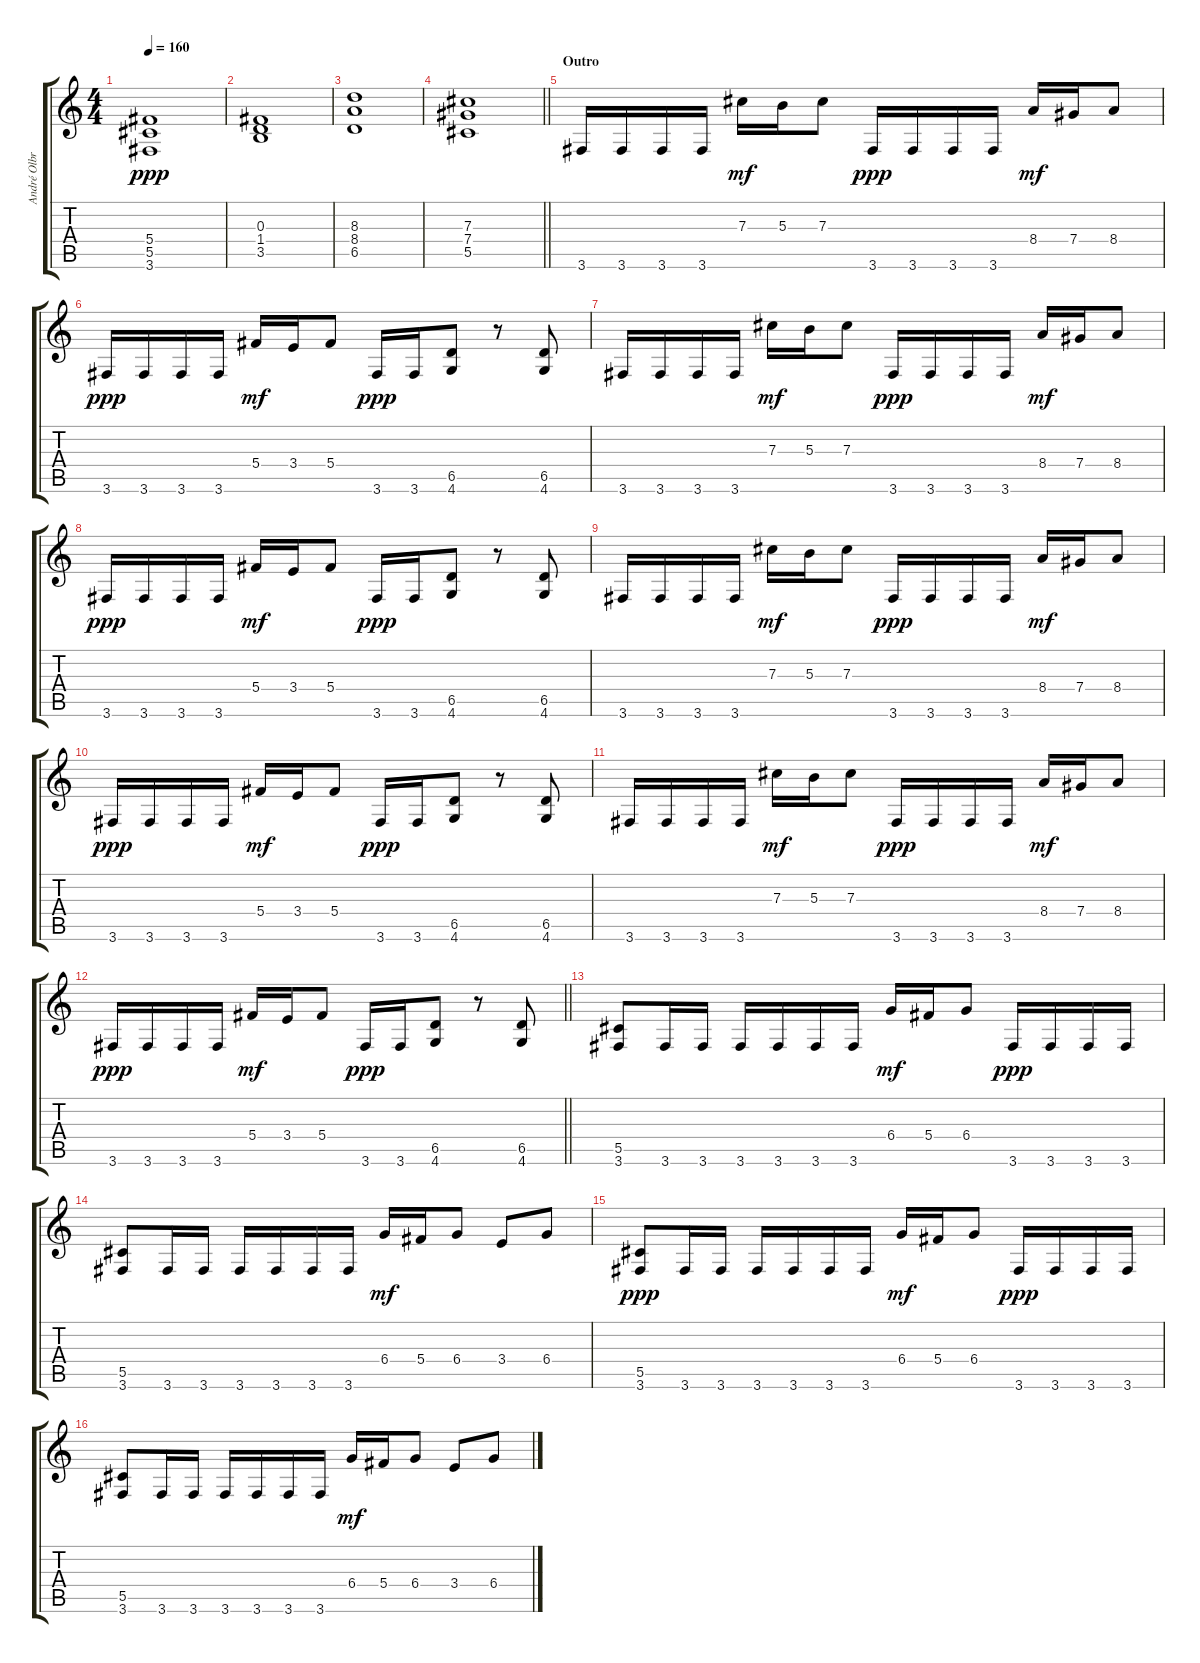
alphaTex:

\track ("André Olbrich" "André Olbr") {instrument distortionguitar}
\staff {score tabs}
\tuning (Eb4 Bb3 Gb3 Db3 Ab2 Eb2) {hide}
\ts (4 4)
\tempo 160
\clef g2
\ks c
(5.4 5.5 3.6).1{dy ppp} |
(0.3 1.4 3.5).1 |
(8.3 8.4 6.5).1 |
\barLineRight lightlight
(7.3 7.4 5.5).1 |
\section ("" "Outro")
3.6.16{volume 16} 3.6.16 3.6.16 3.6.16 7.3.16{dy mf} 5.3.16 7.3.8 3.6.16{dy ppp} 3.6.16 3.6.16 3.6.16 8.4.16{dy mf} 7.4.16 8.4.8 |
3.6.16{dy ppp} 3.6.16 3.6.16 3.6.16 5.4.16{dy mf} 3.4.16 5.4.8 3.6.16{dy ppp} 3.6.16 (6.5 4.6).8 r.8 (6.5 4.6).8 |
3.6.16 3.6.16 3.6.16 3.6.16 7.3.16{dy mf} 5.3.16 7.3.8 3.6.16{dy ppp} 3.6.16 3.6.16 3.6.16 8.4.16{dy mf} 7.4.16 8.4.8 |
3.6.16{dy ppp} 3.6.16 3.6.16 3.6.16 5.4.16{dy mf} 3.4.16 5.4.8 3.6.16{dy ppp} 3.6.16 (6.5 4.6).8 r.8 (6.5 4.6).8 |
3.6.16 3.6.16 3.6.16 3.6.16 7.3.16{dy mf} 5.3.16 7.3.8 3.6.16{dy ppp} 3.6.16 3.6.16 3.6.16 8.4.16{dy mf} 7.4.16 8.4.8 |
3.6.16{dy ppp} 3.6.16 3.6.16 3.6.16 5.4.16{dy mf} 3.4.16 5.4.8 3.6.16{dy ppp} 3.6.16 (6.5 4.6).8 r.8 (6.5 4.6).8 |
3.6.16 3.6.16 3.6.16 3.6.16 7.3.16{dy mf} 5.3.16 7.3.8 3.6.16{dy ppp} 3.6.16 3.6.16 3.6.16 8.4.16{dy mf} 7.4.16 8.4.8 |
\barLineRight lightlight
3.6.16{dy ppp} 3.6.16 3.6.16 3.6.16 5.4.16{dy mf} 3.4.16 5.4.8 3.6.16{dy ppp} 3.6.16 (6.5 4.6).8 r.8 (6.5 4.6).8 |
(5.5 3.6).8 3.6.16 3.6.16 3.6.16 3.6.16 3.6.16 3.6.16 6.4.16{dy mf} 5.4.16 6.4.8 3.6.16{dy ppp} 3.6.16 3.6.16 3.6.16 |
(5.5 3.6).8 3.6.16 3.6.16 3.6.16 3.6.16 3.6.16 3.6.16 6.4.16{dy mf} 5.4.16 6.4.8 3.4.8 6.4.8 |
(5.5 3.6).8{dy ppp} 3.6.16 3.6.16 3.6.16 3.6.16 3.6.16 3.6.16 6.4.16{dy mf} 5.4.16 6.4.8 3.6.16{dy ppp} 3.6.16 3.6.16 3.6.16 |
(5.5 3.6).8 3.6.16 3.6.16 3.6.16 3.6.16 3.6.16 3.6.16 6.4.16{dy mf} 5.4.16 6.4.8 3.4.8 6.4.8
